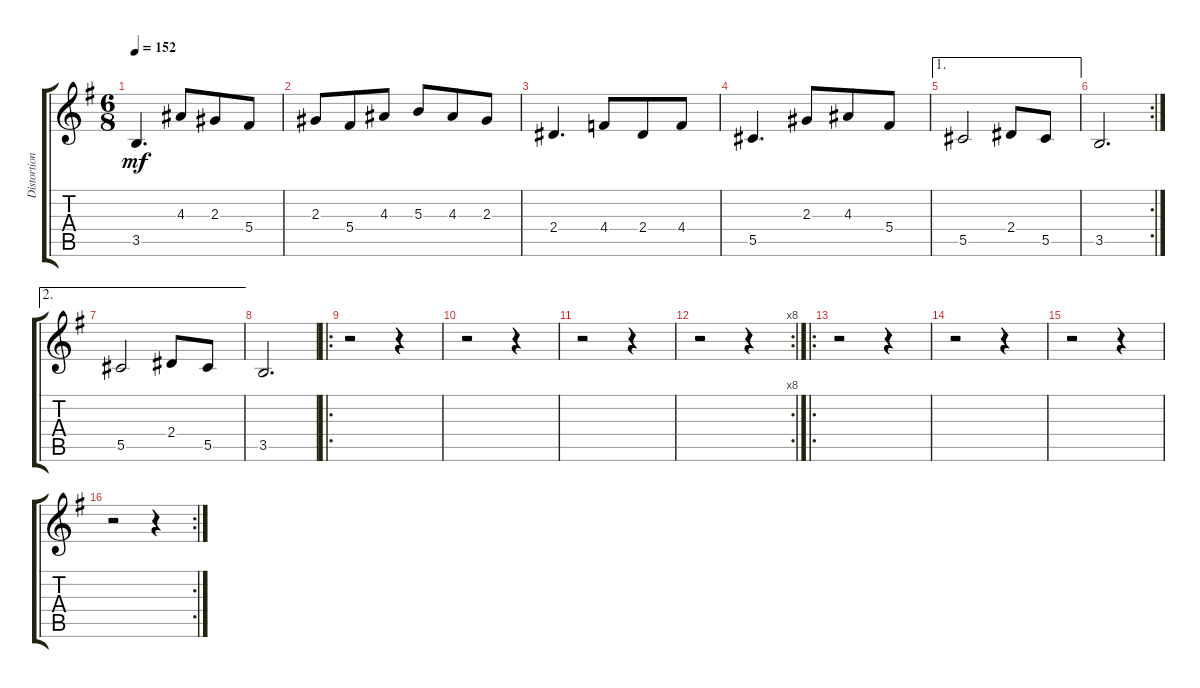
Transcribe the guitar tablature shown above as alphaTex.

\track ("Distortion Guitar 3" "Distortion") {instrument distortionguitar}
\staff {score tabs}
\tuning (Eb4 Bb3 Gb3 Db3 Ab2 Eb2) {hide}
\ts (6 8)
\tempo 152
\clef g2
\ks g
3.5.4{d dy mf} 4.3.8 2.3.8 5.4.8 |
2.3.8 5.4.8 4.3.8 5.3.8 4.3.8 2.3.8 |
2.4.4{d} 4.4.8 2.4.8 4.4.8 |
5.5.4{d} 2.3.8 4.3.8 5.4.8 |
\ae 1
5.5.2 2.4.8 5.5.8 |
\rc 2
3.5.2{d} |
\ae 2
5.5.2 2.4.8 5.5.8 |
3.5.2{d} |
\ro
r.2 r.4 |
r.2 r.4 |
r.2 r.4 |
\rc 8
r.2 r.4 |
\ro
r.2 r.4 |
r.2 r.4 |
r.2 r.4 |
\rc 2
r.2 r.4
